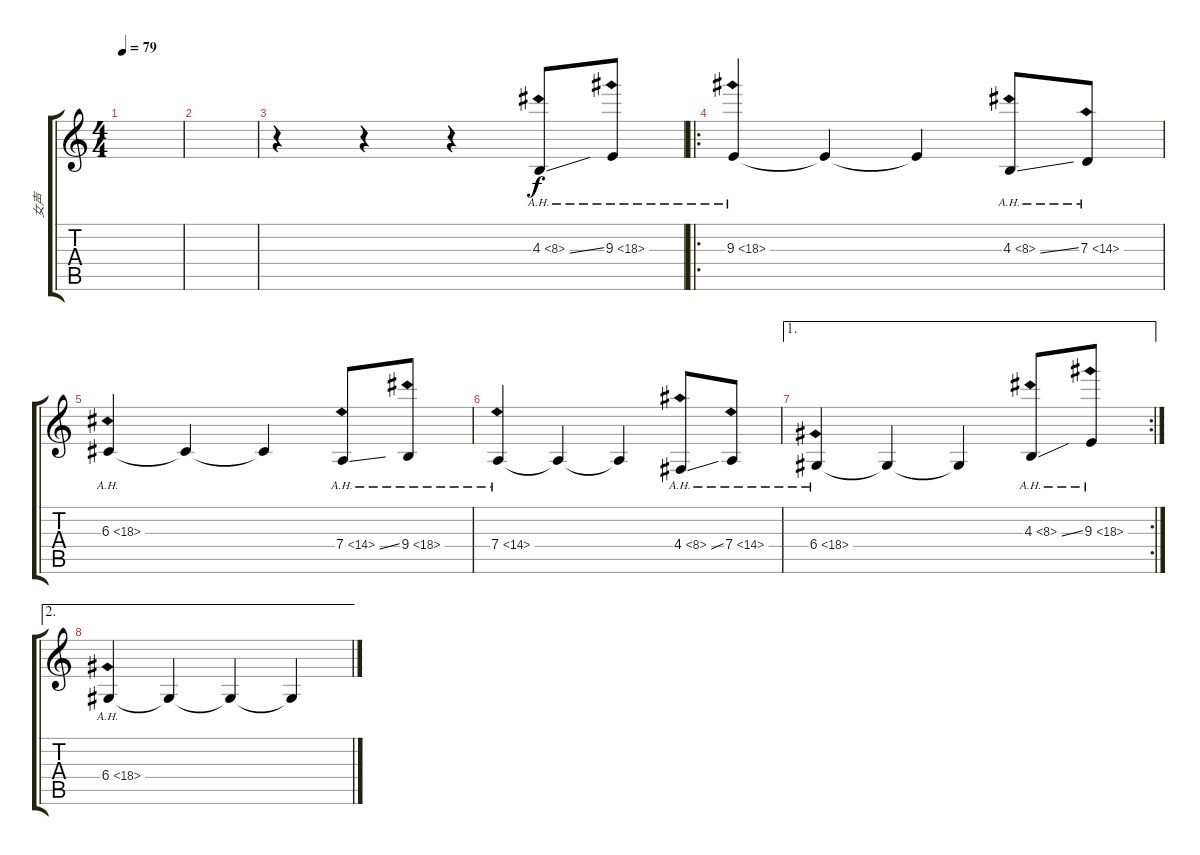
\track ("女声" "女声") {instrument synthvoice}
\staff {score tabs}
\tuning (E4 B3 G3 D3 A2 E2) {hide}
\ts (4 4)
\tempo 79
\clef g2
\ks c
|
|
r.4 r.4 r.4 4.3{ah 4 ss}.8 9.3{ah 9}.8 |
\ro
9.3{ah 9}.4 9.3{t}.4 9.3{t}.4 4.3{ah 4 ss}.8 7.3{ah 7}.8 |
6.3{ah 12}.4 6.3{t}.4 6.3{t}.4 7.4{ah 7 ss}.8 9.4{ah 9}.8 |
7.4{ah 7}.4 7.4{t}.4 7.4{t}.4 4.4{ah 4 ss}.8 7.4{ah 7}.8 |
\ae 1
\rc 2
6.4{ah 12}.4 6.4{t}.4 6.4{t}.4 4.3{ah 4 ss}.8 9.3{ah 9}.8 |
\ae 2
6.4{ah 12}.4 6.4{t}.4 6.4{t}.4 6.4{t}.4
